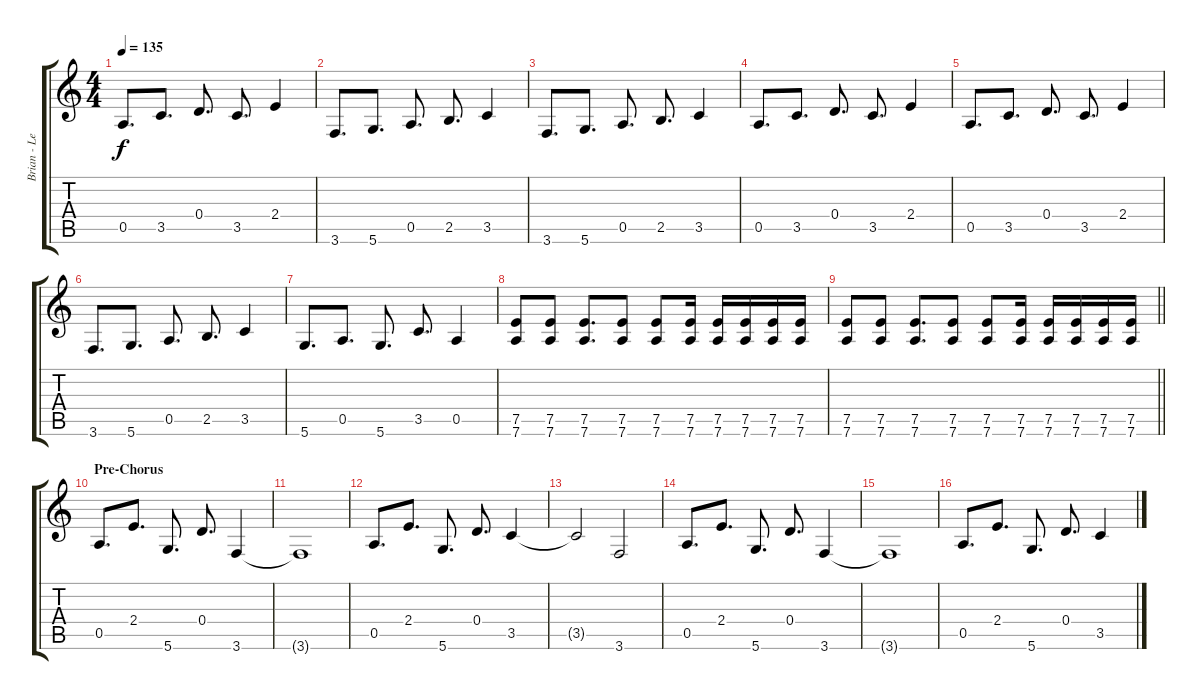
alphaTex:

\track ("Brian - Lead Guitar" "Brian - Le") {instrument electricguitarjazz}
\staff {score tabs}
\tuning (E4 B3 G3 D3 A2 D2) {hide}
\ts (4 4)
\tempo 135
\clef g2
\ks c
0.5.8{d dy f} 3.5.8{d} 0.4.8{d} 3.5.8{d} 2.4.4 |
3.6.8{d} 5.6.8{d} 0.5.8{d} 2.5.8{d} 3.5.4 |
3.6.8{d} 5.6.8{d} 0.5.8{d} 2.5.8{d} 3.5.4 |
0.5.8{d} 3.5.8{d} 0.4.8{d} 3.5.8{d} 2.4.4 |
0.5.8{d} 3.5.8{d} 0.4.8{d} 3.5.8{d} 2.4.4 |
3.6.8{d} 5.6.8{d} 0.5.8{d} 2.5.8{d} 3.5.4 |
5.6.8{d} 0.5.8{d} 5.6.8{d} 3.5.8{d} 0.5.4 |
(7.5 7.6).8 (7.5 7.6).8 (7.5 7.6).8{d} (7.5 7.6).8 (7.5 7.6).8 (7.5 7.6).16 (7.5 7.6).16 (7.5 7.6).16 (7.5 7.6).16 (7.5 7.6).16 |
\barLineRight lightlight
(7.5 7.6).8 (7.5 7.6).8 (7.5 7.6).8{d} (7.5 7.6).8 (7.5 7.6).8 (7.5 7.6).16 (7.5 7.6).16 (7.5 7.6).16 (7.5 7.6).16 (7.5 7.6).16 |
\section ("" "Pre-Chorus")
0.5.8{d} 2.4.8{d} 5.6.8{d} 0.4.8{d} 3.6.4 |
3.6{t}.1 |
0.5.8{d} 2.4.8{d} 5.6.8{d} 0.4.8{d} 3.5.4 |
3.5{t}.2 3.6.2 |
0.5.8{d} 2.4.8{d} 5.6.8{d} 0.4.8{d} 3.6.4 |
3.6{t}.1 |
0.5.8{d} 2.4.8{d} 5.6.8{d} 0.4.8{d} 3.5.4
